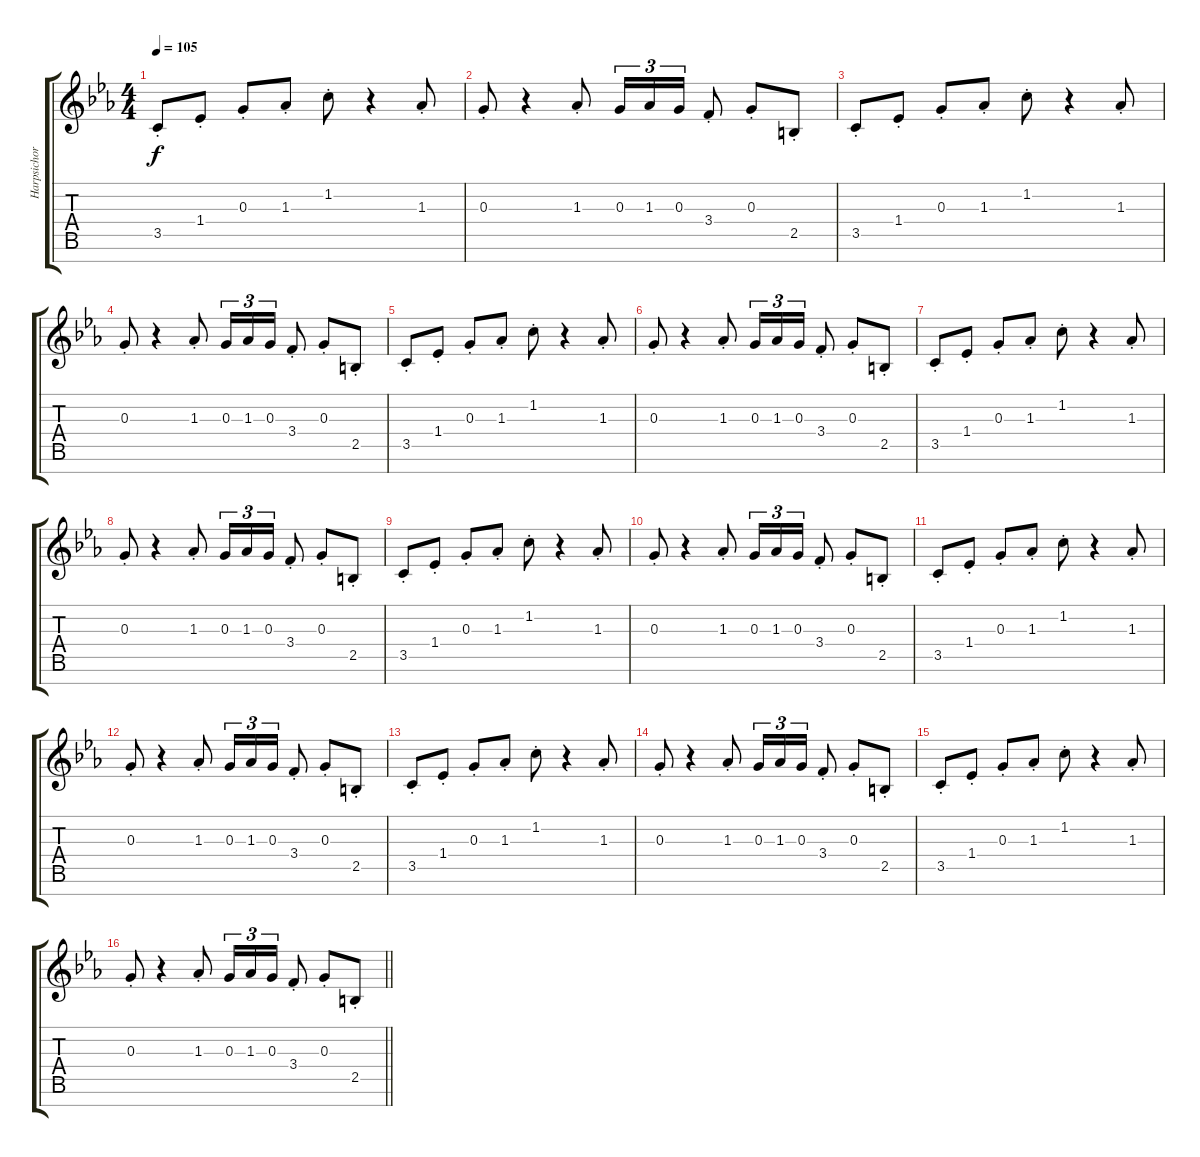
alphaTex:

\track ("Harpsichord" "Harpsichor") {instrument harpsichord}
\staff {score tabs}
\tuning (E5 B4 G4 D4 A3 E3 B2) {hide}
\ts (4 4)
\tempo 105
\clef g2
\ks eb
3.5{st}.8{dy f} 1.4{st}.8 0.3{st}.8 1.3{st}.8 1.2{st}.8 r.4 1.3{st}.8 |
0.3{st}.8 r.4 1.3{st}.8 0.3.16{tu (3 2)} 1.3.16{tu (3 2)} 0.3.16{tu (3 2)} 3.4{st}.8 0.3{st}.8 2.5{st}.8 |
3.5{st}.8 1.4{st}.8 0.3{st}.8 1.3{st}.8 1.2{st}.8 r.4 1.3{st}.8 |
0.3{st}.8 r.4 1.3{st}.8 0.3.16{tu (3 2)} 1.3.16{tu (3 2)} 0.3.16{tu (3 2)} 3.4{st}.8 0.3{st}.8 2.5{st}.8 |
3.5{st}.8 1.4{st}.8 0.3{st}.8 1.3{st}.8 1.2{st}.8 r.4 1.3{st}.8 |
0.3{st}.8 r.4 1.3{st}.8 0.3.16{tu (3 2)} 1.3.16{tu (3 2)} 0.3.16{tu (3 2)} 3.4{st}.8 0.3{st}.8 2.5{st}.8 |
3.5{st}.8 1.4{st}.8 0.3{st}.8 1.3{st}.8 1.2{st}.8 r.4 1.3{st}.8 |
0.3{st}.8 r.4 1.3{st}.8 0.3.16{tu (3 2)} 1.3.16{tu (3 2)} 0.3.16{tu (3 2)} 3.4{st}.8 0.3{st}.8 2.5{st}.8 |
3.5{st}.8 1.4{st}.8 0.3{st}.8 1.3{st}.8 1.2{st}.8 r.4 1.3{st}.8 |
0.3{st}.8 r.4 1.3{st}.8 0.3.16{tu (3 2)} 1.3.16{tu (3 2)} 0.3.16{tu (3 2)} 3.4{st}.8 0.3{st}.8 2.5{st}.8 |
3.5{st}.8 1.4{st}.8 0.3{st}.8 1.3{st}.8 1.2{st}.8 r.4 1.3{st}.8 |
0.3{st}.8 r.4 1.3{st}.8 0.3.16{tu (3 2)} 1.3.16{tu (3 2)} 0.3.16{tu (3 2)} 3.4{st}.8 0.3{st}.8 2.5{st}.8 |
3.5{st}.8 1.4{st}.8 0.3{st}.8 1.3{st}.8 1.2{st}.8 r.4 1.3{st}.8 |
0.3{st}.8 r.4 1.3{st}.8 0.3.16{tu (3 2)} 1.3.16{tu (3 2)} 0.3.16{tu (3 2)} 3.4{st}.8 0.3{st}.8 2.5{st}.8 |
3.5{st}.8 1.4{st}.8 0.3{st}.8 1.3{st}.8 1.2{st}.8 r.4 1.3{st}.8 |
\barLineRight lightlight
0.3{st}.8 r.4 1.3{st}.8 0.3.16{tu (3 2)} 1.3.16{tu (3 2)} 0.3.16{tu (3 2)} 3.4{st}.8 0.3{st}.8 2.5{st}.8
